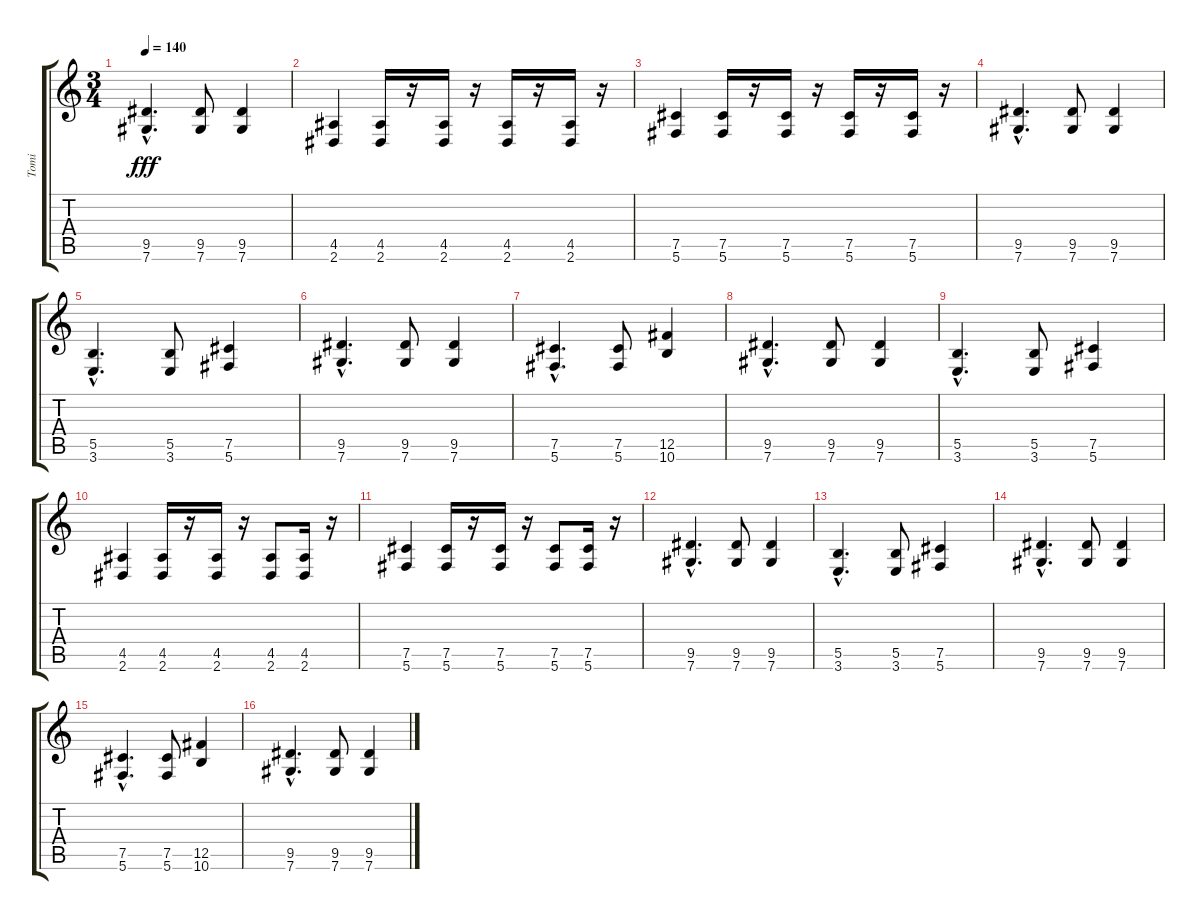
\track ("Tomi" "Tomi") {instrument distortionguitar}
\staff {score tabs}
\tuning (Db4 Ab3 E3 B2 Gb2 Db2) {hide}
\ts (3 4)
\tempo 140
\clef g2
\ks c
(9.5{hac} 7.6{hac}).4{d dy fff} (9.5 7.6).8 (9.5 7.6).4 |
(4.5 2.6).4 (4.5 2.6).16 r.16 (4.5 2.6).16 r.16 (4.5 2.6).16 r.16 (4.5 2.6).16 r.16 |
(7.5 5.6).4 (7.5 5.6).16 r.16 (7.5 5.6).16 r.16 (7.5 5.6).16 r.16 (7.5 5.6).16 r.16 |
(9.5{hac} 7.6{hac}).4{d} (9.5 7.6).8 (9.5 7.6).4 |
(5.5{hac} 3.6{hac}).4{d} (5.5 3.6).8 (7.5 5.6).4 |
(9.5{hac} 7.6{hac}).4{d} (9.5 7.6).8 (9.5 7.6).4 |
(7.5{hac} 5.6{hac}).4{d} (7.5 5.6).8 (12.5 10.6).4 |
(9.5{hac} 7.6{hac}).4{d} (9.5 7.6).8 (9.5 7.6).4 |
(5.5{hac} 3.6{hac}).4{d} (5.5 3.6).8 (7.5 5.6).4 |
(4.5 2.6).4 (4.5 2.6).16 r.16 (4.5 2.6).16 r.16 (4.5 2.6).8 (4.5 2.6).16 r.16 |
(7.5 5.6).4 (7.5 5.6).16 r.16 (7.5 5.6).16 r.16 (7.5 5.6).8 (7.5 5.6).16 r.16 |
(9.5{hac} 7.6{hac}).4{d} (9.5 7.6).8 (9.5 7.6).4 |
(5.5{hac} 3.6{hac}).4{d} (5.5 3.6).8 (7.5 5.6).4 |
(9.5{hac} 7.6{hac}).4{d} (9.5 7.6).8 (9.5 7.6).4 |
(7.5{hac} 5.6{hac}).4{d} (7.5 5.6).8 (12.5 10.6).4 |
(9.5{hac} 7.6{hac}).4{d} (9.5 7.6).8 (9.5 7.6).4
